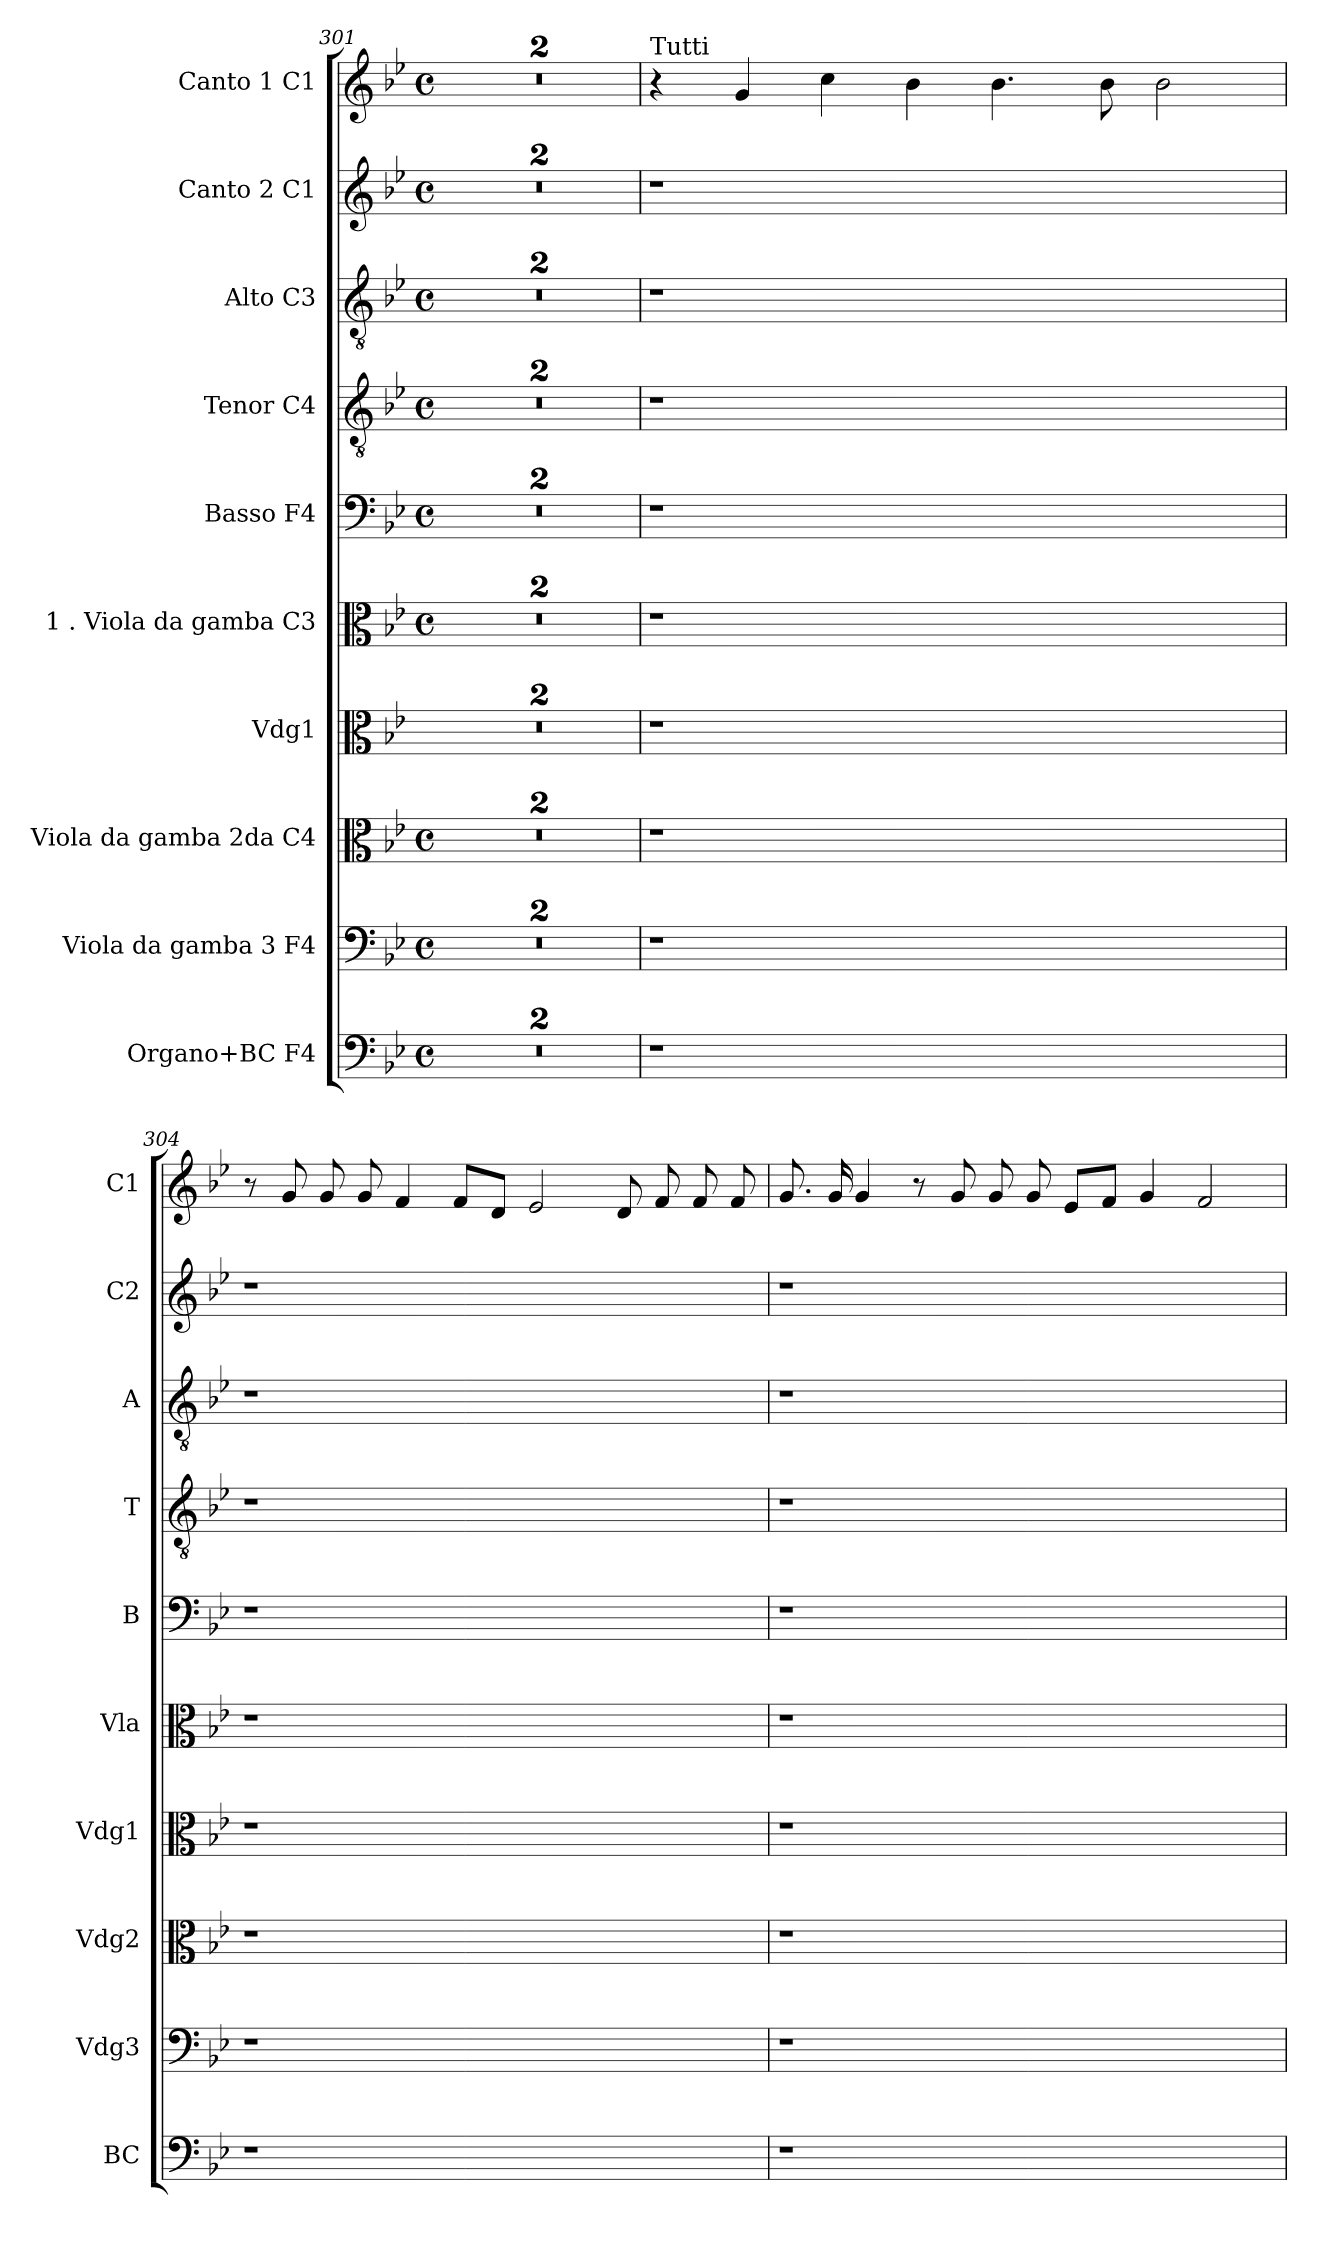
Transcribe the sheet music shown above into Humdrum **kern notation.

**kern	**kern	**kern	**kern	**kern	**kern	**kern	**kern	**kern	**kern
*part10	*part9	*part8	*part7	*part6	*part5	*part4	*part3	*part2	*part1
*staff10	*staff9	*staff8	*staff7	*staff6	*staff5	*staff4	*staff3	*staff2	*staff1
*I"Organo+BC F4	*I"Viola da gamba 3 F4	*I"Viola da gamba 2da C4	*I"Vdg1	*I"1 . Viola da gamba C3	*I"Basso F4	*I"Tenor C4	*I"Alto C3	*I"Canto 2 C1	*I"Canto 1 C1
*I'BC	*I'Vdg3	*I'Vdg2	*I'Vdg1	*I'Vla	*I'B	*I'T	*I'A	*I'C2	*I'C1
*clefF4	*clefF4	*clefC3	*clefC3	*clefC3	*clefF4	*clefGv2	*clefGv2	*clefG2	*clefG2
*k[b-e-]	*k[b-e-]	*k[b-e-]	*k[b-e-]	*k[b-e-]	*k[b-e-]	*k[b-e-]	*k[b-e-]	*k[b-e-]	*k[b-e-]
*B-:	*B-:	*B-:	*B-:	*B-:	*B-:	*B-:	*B-:	*B-:	*B-:
*M4/4	*M4/4	*M4/4	*	*M4/4	*M4/4	*M4/4	*M4/4	*M4/4	*M4/4
*met(c)	*met(c)	*met(c)	*	*met(c)	*met(c)	*met(c)	*met(c)	*met(c)	*met(c)
=301	=301	=301	=301	=301	=301	=301	=301	=301	=301
1r	1r	1r	1r	1r	1r	1r	1r	1r	1r
=302	=302	=302	=302	=302	=302	=302	=302	=302	=302
1r	1r	1r	1r	1r	1r	1r	1r	1r	1r
!!LO:LB:g=z
=303	=303	=303	=303	=303	=303	=303	=303	=303	=303
!	!	!	!	!	!	!	!	!	!LO:TX:a:t=Tutti
1r	1r	1r	1r	1r	1r	1r	1r	1r	4r
.	.	.	.	.	.	.	.	.	4g/
.	.	.	.	.	.	.	.	.	4cc\
.	.	.	.	.	.	.	.	.	4b-\
1ryy	1ryy	1ryy	1ryy	1ryy	1ryy	1ryy	1ryy	1ryy	4.b-\
.	.	.	.	.	.	.	.	.	8b-\
.	.	.	.	.	.	.	.	.	2b-\
=304	=304	=304	=304	=304	=304	=304	=304	=304	=304
1r	1r	1r	1r	1r	1r	1r	1r	1r	8r
.	.	.	.	.	.	.	.	.	8g/
.	.	.	.	.	.	.	.	.	8g/
.	.	.	.	.	.	.	.	.	8g/
.	.	.	.	.	.	.	.	.	4f/
.	.	.	.	.	.	.	.	.	8f/L
.	.	.	.	.	.	.	.	.	8d/J
1ryy	1ryy	1ryy	1ryy	1ryy	1ryy	1ryy	1ryy	1ryy	2e-/
.	.	.	.	.	.	.	.	.	8d/
.	.	.	.	.	.	.	.	.	8f/
.	.	.	.	.	.	.	.	.	8f/
.	.	.	.	.	.	.	.	.	8f/
!!LO:LB:g=z
=305	=305	=305	=305	=305	=305	=305	=305	=305	=305
1r	1r	1r	1r	1r	1r	1r	1r	1r	8.g/
.	.	.	.	.	.	.	.	.	16g/
.	.	.	.	.	.	.	.	.	4g/
.	.	.	.	.	.	.	.	.	8r
.	.	.	.	.	.	.	.	.	8g/
.	.	.	.	.	.	.	.	.	8g/
.	.	.	.	.	.	.	.	.	8g/
1ryy	1ryy	1ryy	1ryy	1ryy	1ryy	1ryy	1ryy	1ryy	8e-/L
.	.	.	.	.	.	.	.	.	8f/J
.	.	.	.	.	.	.	.	.	4g/
.	.	.	.	.	.	.	.	.	2f/
=	=	=	=	=	=	=	=	=	=
*-	*-	*-	*-	*-	*-	*-	*-	*-	*-
